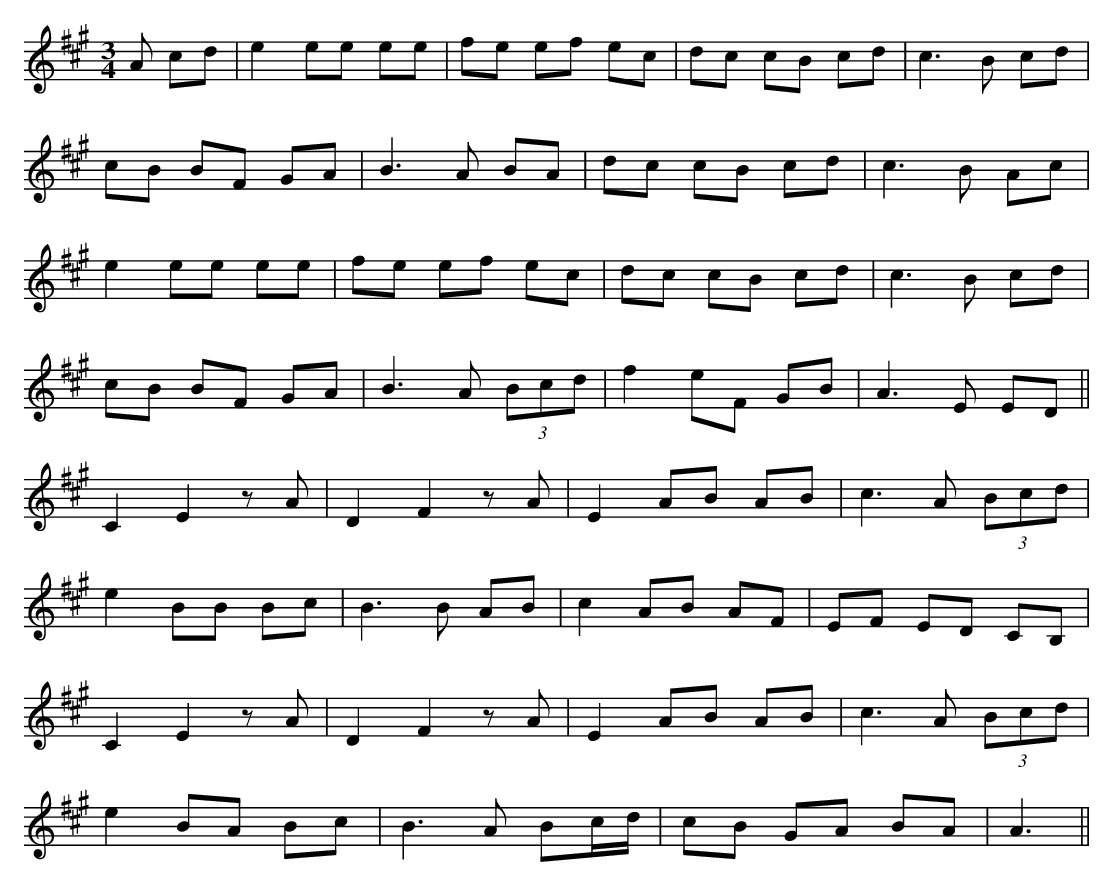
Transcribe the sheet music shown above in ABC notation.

X:1
M:3/4
K:A
A cd|e2 ee ee|fe ef ec|dc cB cd|c3B cd|
cB BF GA|B3A BA|dc cB cd|c3B Ac|
e2 ee ee|fe ef ec|dc cB cd|c3B cd|
cB BF GA|B3A (3Bcd|f2 eF GB|A3E ED||
C2E2zA|D2F2zA|E2AB AB|c3A (3Bcd|
e2BB Bc|B3B AB|c2AB AF|EF ED CB,|
C2E2zA|D2F2zA|E2AB AB|c3A (3Bcd|
e2BA Bc|B3A Bc/d/|cB GA BA|A3||
